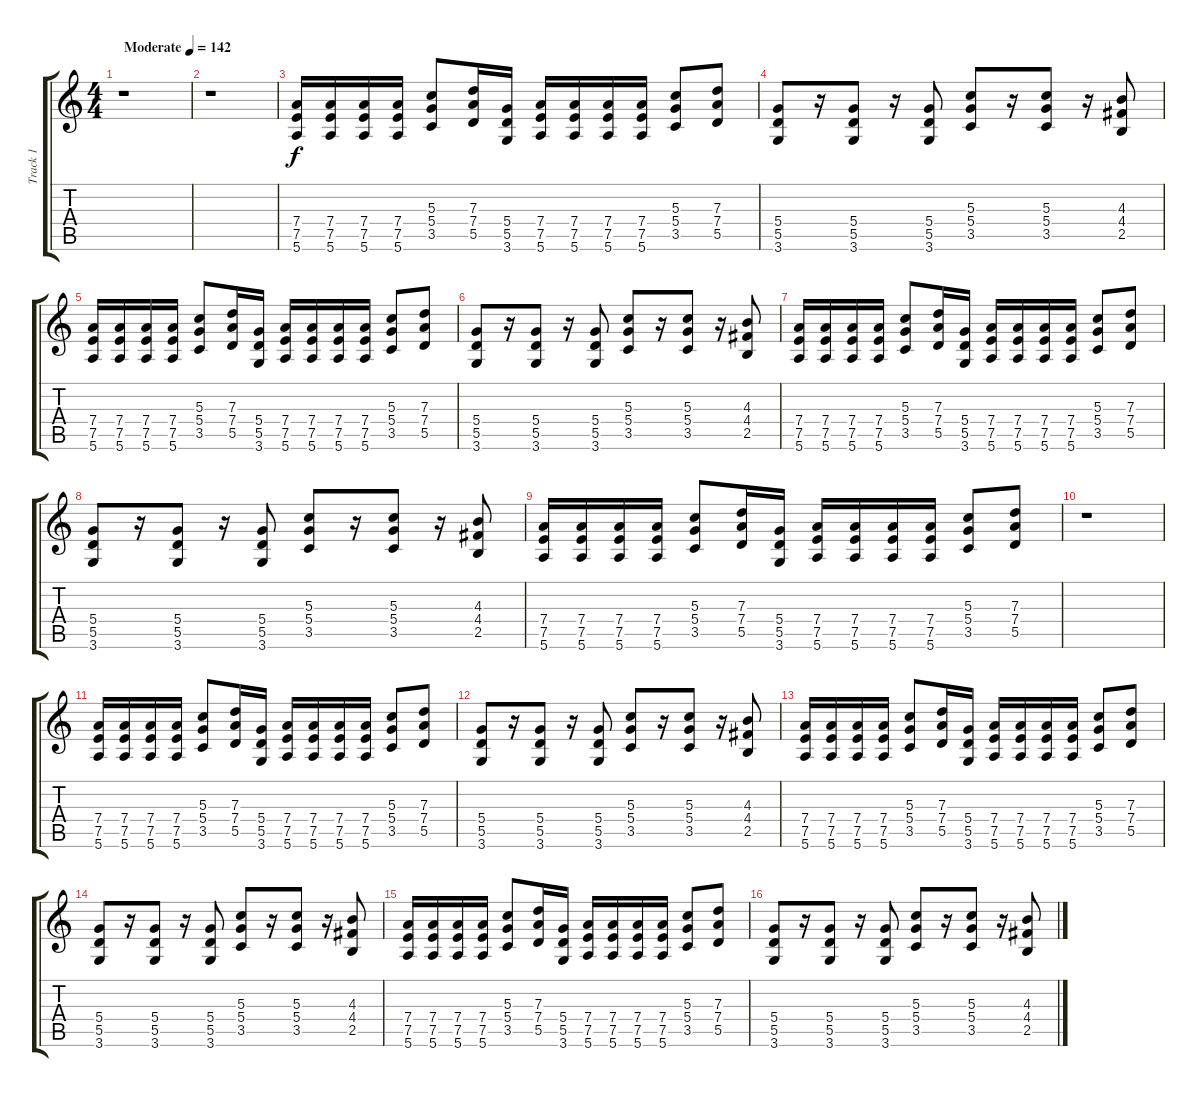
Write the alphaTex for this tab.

\track ("Track 1" "Track 1") {instrument distortionguitar}
\staff {score tabs}
\tuning (E4 B3 G3 D3 A2 E2) {hide}
\ts (4 4)
\tempo (142 "Moderate")
\clef g2
\ks c
r.1{dy f instrument distortionguitar} |
r.1 |
(7.4 7.5 5.6).16 (7.4 7.5 5.6).16 (7.4 7.5 5.6).16 (7.4 7.5 5.6).16 (5.3 5.4 3.5).8 (7.3 7.4 5.5).16 (5.4 5.5 3.6).16 (7.4 7.5 5.6).16 (7.4 7.5 5.6).16 (7.4 7.5 5.6).16 (7.4 7.5 5.6).16 (5.3 5.4 3.5).8 (7.3 7.4 5.5).8 |
(5.4 5.5 3.6).8 r.16 (5.4 5.5 3.6).8 r.16 (5.4 5.5 3.6).8 (5.3 5.4 3.5).8 r.16 (5.3 5.4 3.5).8 r.16 (4.3 4.4 2.5).8 |
(7.4 7.5 5.6).16 (7.4 7.5 5.6).16 (7.4 7.5 5.6).16 (7.4 7.5 5.6).16 (5.3 5.4 3.5).8 (7.3 7.4 5.5).16 (5.4 5.5 3.6).16 (7.4 7.5 5.6).16 (7.4 7.5 5.6).16 (7.4 7.5 5.6).16 (7.4 7.5 5.6).16 (5.3 5.4 3.5).8 (7.3 7.4 5.5).8 |
(5.4 5.5 3.6).8 r.16 (5.4 5.5 3.6).8 r.16 (5.4 5.5 3.6).8 (5.3 5.4 3.5).8 r.16 (5.3 5.4 3.5).8 r.16 (4.3 4.4 2.5).8 |
(7.4 7.5 5.6).16 (7.4 7.5 5.6).16 (7.4 7.5 5.6).16 (7.4 7.5 5.6).16 (5.3 5.4 3.5).8 (7.3 7.4 5.5).16 (5.4 5.5 3.6).16 (7.4 7.5 5.6).16 (7.4 7.5 5.6).16 (7.4 7.5 5.6).16 (7.4 7.5 5.6).16 (5.3 5.4 3.5).8 (7.3 7.4 5.5).8 |
(5.4 5.5 3.6).8 r.16 (5.4 5.5 3.6).8 r.16 (5.4 5.5 3.6).8 (5.3 5.4 3.5).8 r.16 (5.3 5.4 3.5).8 r.16 (4.3 4.4 2.5).8 |
(7.4 7.5 5.6).16 (7.4 7.5 5.6).16 (7.4 7.5 5.6).16 (7.4 7.5 5.6).16 (5.3 5.4 3.5).8 (7.3 7.4 5.5).16 (5.4 5.5 3.6).16 (7.4 7.5 5.6).16 (7.4 7.5 5.6).16 (7.4 7.5 5.6).16 (7.4 7.5 5.6).16 (5.3 5.4 3.5).8 (7.3 7.4 5.5).8 |
r.1 |
(7.4 7.5 5.6).16 (7.4 7.5 5.6).16 (7.4 7.5 5.6).16 (7.4 7.5 5.6).16 (5.3 5.4 3.5).8 (7.3 7.4 5.5).16 (5.4 5.5 3.6).16 (7.4 7.5 5.6).16 (7.4 7.5 5.6).16 (7.4 7.5 5.6).16 (7.4 7.5 5.6).16 (5.3 5.4 3.5).8 (7.3 7.4 5.5).8 |
(5.4 5.5 3.6).8 r.16 (5.4 5.5 3.6).8 r.16 (5.4 5.5 3.6).8 (5.3 5.4 3.5).8 r.16 (5.3 5.4 3.5).8 r.16 (4.3 4.4 2.5).8 |
(7.4 7.5 5.6).16 (7.4 7.5 5.6).16 (7.4 7.5 5.6).16 (7.4 7.5 5.6).16 (5.3 5.4 3.5).8 (7.3 7.4 5.5).16 (5.4 5.5 3.6).16 (7.4 7.5 5.6).16 (7.4 7.5 5.6).16 (7.4 7.5 5.6).16 (7.4 7.5 5.6).16 (5.3 5.4 3.5).8 (7.3 7.4 5.5).8 |
(5.4 5.5 3.6).8 r.16 (5.4 5.5 3.6).8 r.16 (5.4 5.5 3.6).8 (5.3 5.4 3.5).8 r.16 (5.3 5.4 3.5).8 r.16 (4.3 4.4 2.5).8 |
(7.4 7.5 5.6).16 (7.4 7.5 5.6).16 (7.4 7.5 5.6).16 (7.4 7.5 5.6).16 (5.3 5.4 3.5).8 (7.3 7.4 5.5).16 (5.4 5.5 3.6).16 (7.4 7.5 5.6).16 (7.4 7.5 5.6).16 (7.4 7.5 5.6).16 (7.4 7.5 5.6).16 (5.3 5.4 3.5).8 (7.3 7.4 5.5).8 |
(5.4 5.5 3.6).8 r.16 (5.4 5.5 3.6).8 r.16 (5.4 5.5 3.6).8 (5.3 5.4 3.5).8 r.16 (5.3 5.4 3.5).8 r.16 (4.3 4.4 2.5).8
